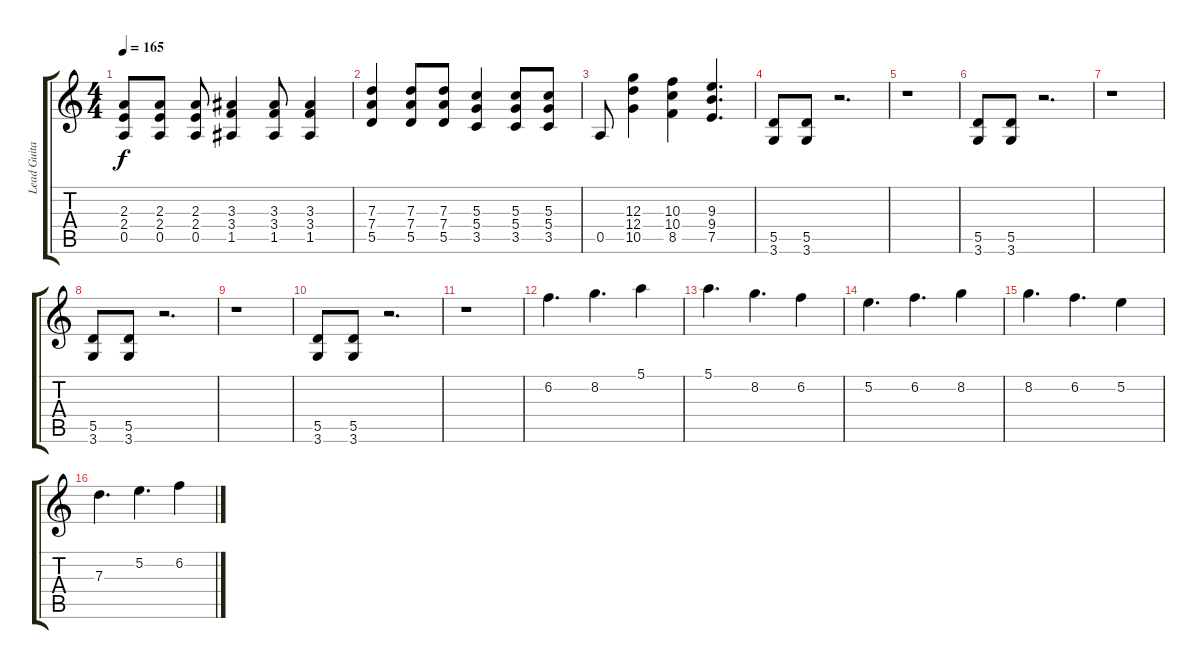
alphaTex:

\track ("Lead Guitar" "Lead Guita") {instrument overdrivenguitar}
\staff {score tabs}
\tuning (E4 B3 G3 D3 A2 E2) {hide}
\ts (4 4)
\tempo 165
\clef g2
\ks c
(2.3 2.4 0.5).8{dy f} (2.3 2.4 0.5).8 (2.3 2.4 0.5).8 (3.3 3.4 1.5).4 (3.3 3.4 1.5).8 (3.3 3.4 1.5).4 |
(7.3 7.4 5.5).4 (7.3 7.4 5.5).8 (7.3 7.4 5.5).8 (5.3 5.4 3.5).4 (5.3 5.4 3.5).8 (5.3 5.4 3.5).8 |
0.5.8 (12.3 12.4 10.5).4 (10.3 10.4 8.5).4 (9.3 9.4 7.5).4{d} |
(5.5 3.6).8 (5.5 3.6).8 r.2{d} |
r.1 |
(5.5 3.6).8 (5.5 3.6).8 r.2{d} |
r.1 |
(5.5 3.6).8 (5.5 3.6).8 r.2{d} |
r.1 |
(5.5 3.6).8 (5.5 3.6).8 r.2{d} |
r.1 |
6.2.4{d} 8.2.4{d} 5.1.4 |
5.1.4{d} 8.2.4{d} 6.2.4 |
5.2.4{d} 6.2.4{d} 8.2.4 |
8.2.4{d} 6.2.4{d} 5.2.4 |
7.3.4{d} 5.2.4{d} 6.2.4
